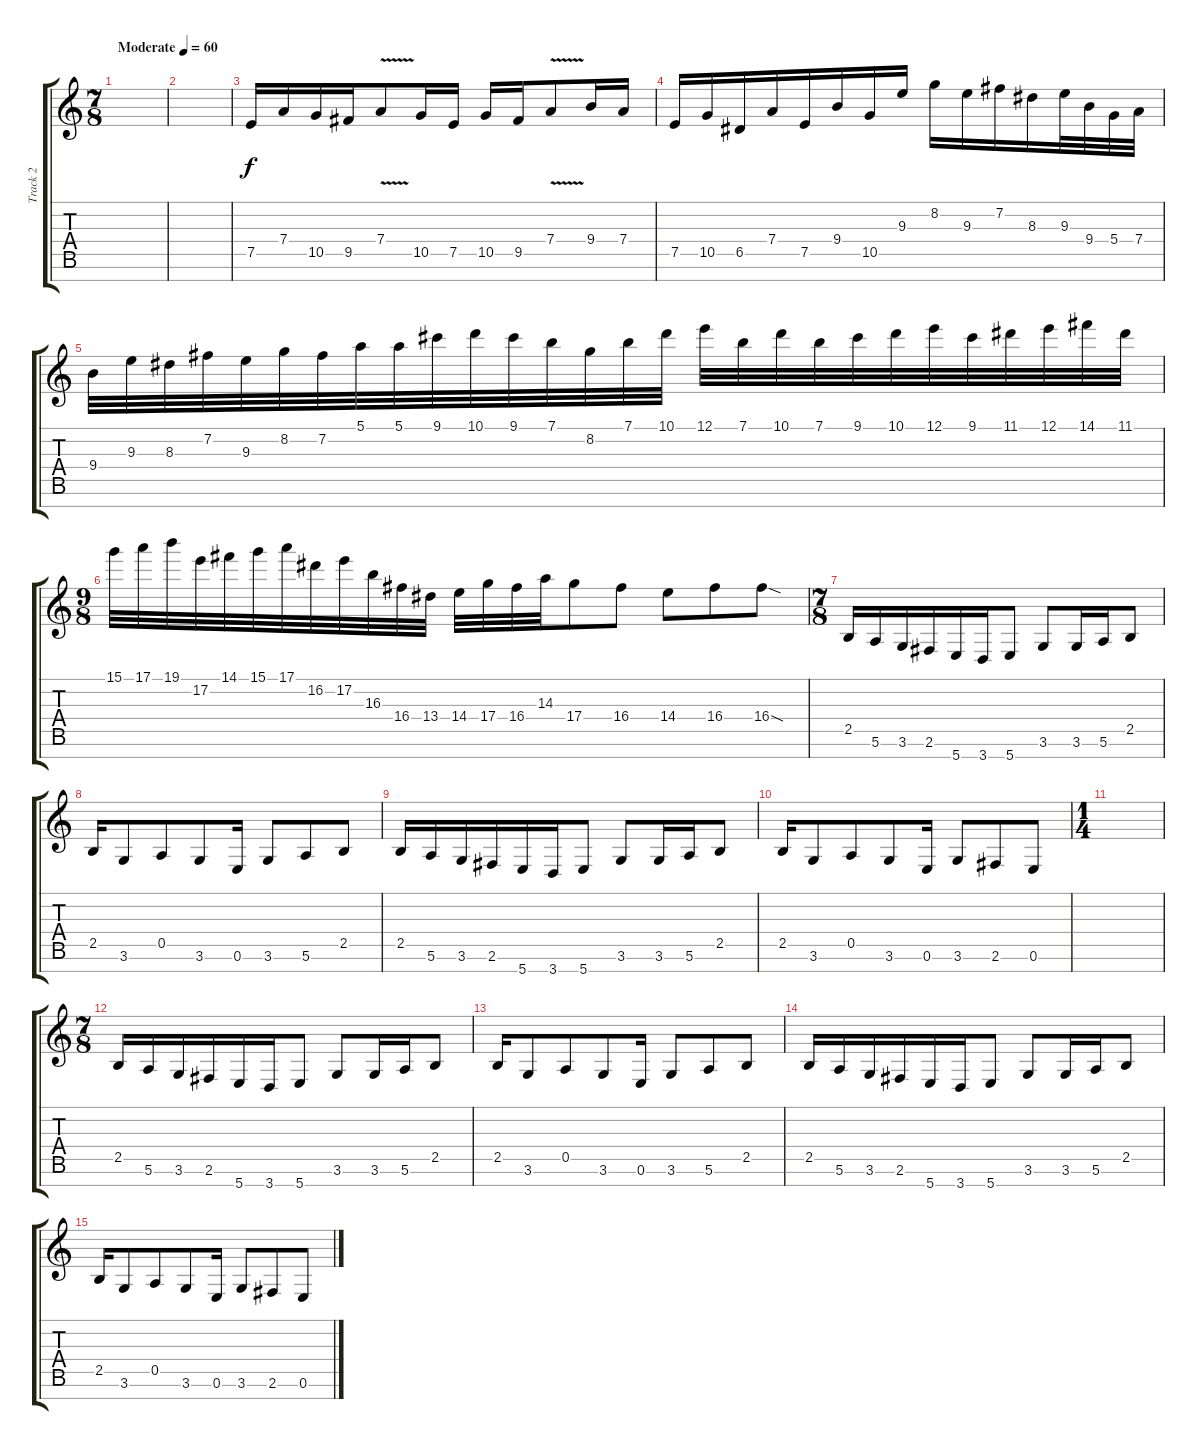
\track ("Track 2" "Track 2") {instrument distortionguitar}
\staff {score tabs}
\tuning (E4 B3 G3 D3 A2 E2 B1) {hide}
\ts (7 8)
\tempo (60 "Moderate")
\clef g2
\ks c
|
|
7.5.16 7.4.16 10.5.16 9.5.16 7.4{v}.8 10.5.16 7.5.16 10.5.16 9.5.16 7.4{v}.8 9.4.16 7.4.16 |
7.5.16 10.5.16 6.5.16 7.4.16 7.5.16 9.4.16 10.5.16 9.3.16 8.2.16 9.3.16 7.2.16 8.3.16 9.3.32 9.4.32 5.4.32 7.4.32 |
9.4.32 9.3.32 8.3.32 7.2.32 9.3.32 8.2.32 7.2.32 5.1.32 5.1.32 9.1.32 10.1.32 9.1.32 7.1.32 8.2.32 7.1.32 10.1.32 12.1.32 7.1.32 10.1.32 7.1.32 9.1.32 10.1.32 12.1.32 9.1.32 11.1.32 12.1.32 14.1.32 11.1.32 |
\ts (9 8)
15.1.32 17.1.32 19.1.32 17.2.32 14.1.32 15.1.32 17.1.32 16.2.32 17.2.32 16.3.32 16.4.32 13.4.32 14.4.32 17.4.32 16.4.32 14.3.32 17.4.8 16.4.8 14.4.8 16.4.8 16.4{sod}.8 |
\ts (7 8)
2.5.16 5.6.16 3.6.16 2.6.16 5.7.16 3.7.16 5.7.8 3.6.8 3.6.16 5.6.16 2.5.8 |
2.5.16 3.6.8 0.5.8 3.6.8 0.6.16 3.6.8 5.6.8 2.5.8 |
2.5.16 5.6.16 3.6.16 2.6.16 5.7.16 3.7.16 5.7.8 3.6.8 3.6.16 5.6.16 2.5.8 |
2.5.16 3.6.8 0.5.8 3.6.8 0.6.16 3.6.8 2.6.8 0.6.8 |
\ts (1 4)
|
\ts (7 8)
2.5.16 5.6.16 3.6.16 2.6.16 5.7.16 3.7.16 5.7.8 3.6.8 3.6.16 5.6.16 2.5.8 |
2.5.16 3.6.8 0.5.8 3.6.8 0.6.16 3.6.8 5.6.8 2.5.8 |
2.5.16 5.6.16 3.6.16 2.6.16 5.7.16 3.7.16 5.7.8 3.6.8 3.6.16 5.6.16 2.5.8 |
2.5.16 3.6.8 0.5.8 3.6.8 0.6.16 3.6.8 2.6.8 0.6.8
